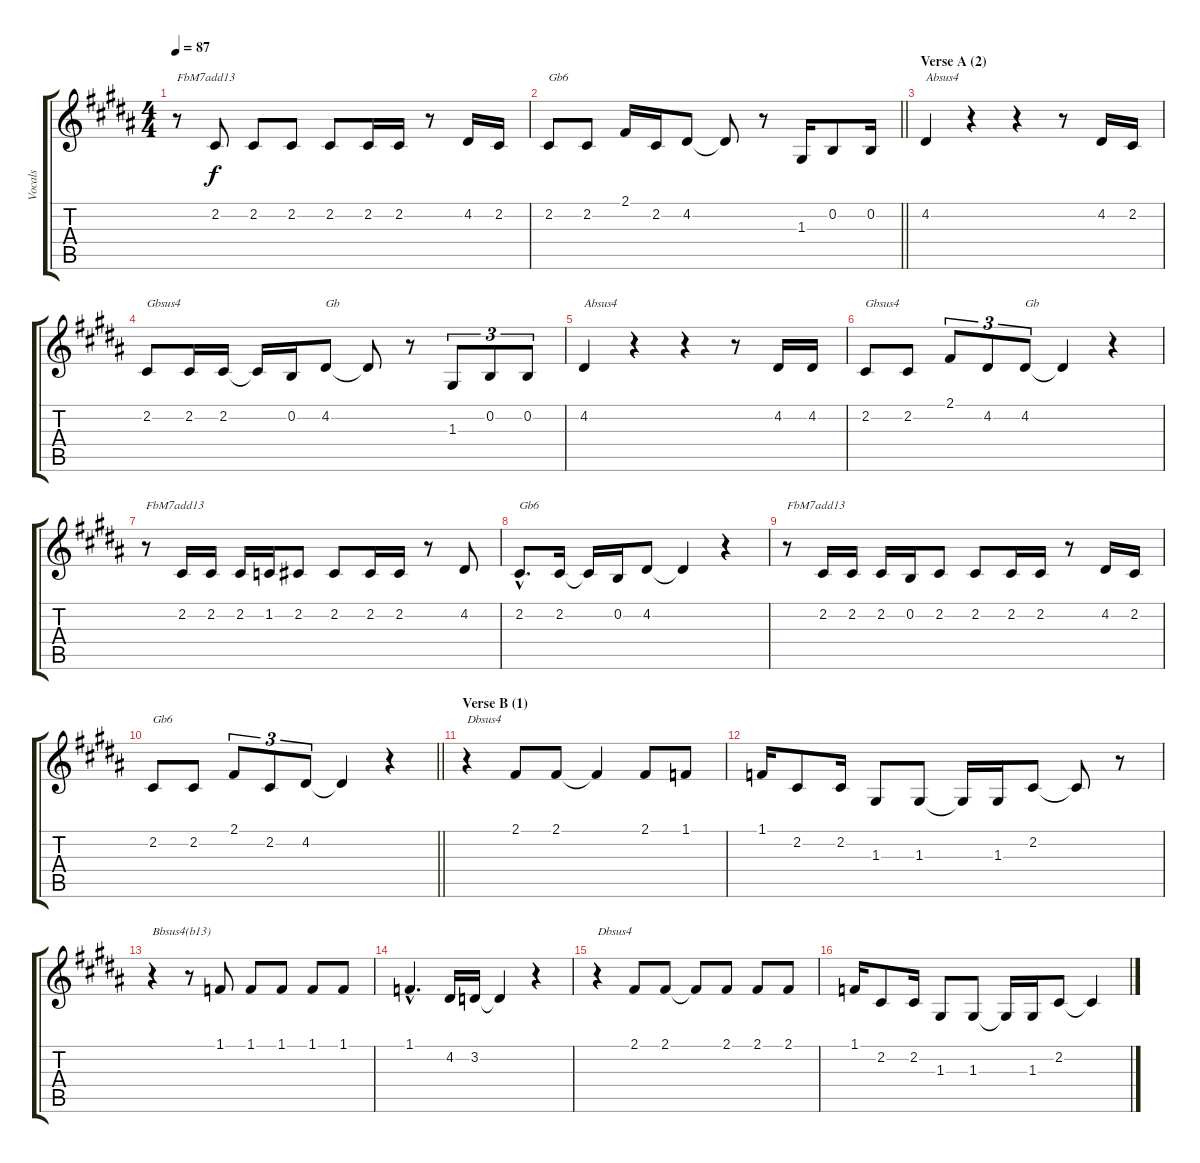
\track ("Vocals" "Vocals") {instrument sopranosax}
\staff {score tabs}
\tuning (E4 B3 G3 D3 A2 E2) {hide}
\ts (4 4)
\tempo 87
\clef g2
\ks b
r.8{txt "FbM7add13" dy f} 2.2.8 2.2.8 2.2.8 2.2.8 2.2.16 2.2.16 r.8 4.2.16 2.2.16 |
\barLineRight lightlight
2.2.8{txt "Gb6"} 2.2.8 2.1.16 2.2.16 4.2.8 4.2{t}.8 r.8 1.3.16 0.2.8 0.2.16 |
\section ("" "Verse A (2)")
4.2.4{txt "Absus4"} r.4 r.4 r.8 4.2.16 2.2.16 |
2.2.8{txt "Gbsus4"} 2.2.16 2.2.16 2.2{t}.16 0.2.16 4.2.8{txt "Gb"} 4.2{t}.8 r.8 1.3.8{tu (3 2)} 0.2.8{tu (3 2)} 0.2.8{tu (3 2)} |
4.2.4{txt "Absus4"} r.4 r.4 r.8 4.2.16 4.2.16 |
2.2.8{txt "Gbsus4"} 2.2.8 2.1.8{tu (3 2)} 4.2.8{tu (3 2)} 4.2.8{tu (3 2) txt "Gb"} 4.2{t}.4 r.4 |
r.8{txt "FbM7add13"} 2.2.16 2.2.16 2.2.16 1.2.16 2.2.8 2.2.8 2.2.16 2.2.16 r.8 4.2.8 |
2.2{hac}.8{d txt "Gb6"} 2.2.16 2.2{t}.16 0.2.16 4.2.8 4.2{t}.4 r.4 |
r.8{txt "FbM7add13"} 2.2.16 2.2.16 2.2.16 0.2.16 2.2.8 2.2.8 2.2.16 2.2.16 r.8 4.2.16 2.2.16 |
\barLineRight lightlight
2.2.8{txt "Gb6"} 2.2.8 2.1.8{tu (3 2)} 2.2.8{tu (3 2)} 4.2.8{tu (3 2)} 4.2{t}.4 r.4 |
\section ("" "Verse B (1)")
r.4{txt "Dbsus4"} 2.1.8 2.1.8 2.1{t}.4 2.1.8 1.1.8 |
1.1.16 2.2.8 2.2.16 1.3.8 1.3.8 1.3{t}.16 1.3.16 2.2.8 2.2{t}.8 r.8 |
r.4{txt "Bbsus4(b13)"} r.8 1.1.8 1.1.8 1.1.8 1.1.8 1.1.8 |
1.1{hac}.4{d} 4.2.16 3.2.16 3.2{t}.4 r.4 |
r.4{txt "Dbsus4"} 2.1.8 2.1.8 2.1{t}.8 2.1.8 2.1.8 2.1.8 |
1.1.16 2.2.8 2.2.16 1.3.8 1.3.8 1.3{t}.16 1.3.16 2.2.8 2.2{t}.4
